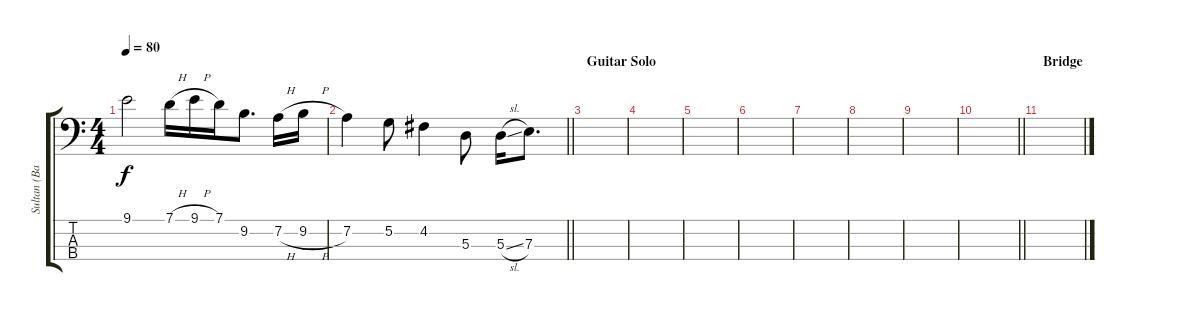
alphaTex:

\track ("Sultan (Bass)" "Sultan (Ba") {instrument electricbassfinger}
\staff {score tabs}
\tuning (G2 D2 A1 D1) {hide}
\ts (4 4)
\tempo 80
\clef f4
\ks c
9.1.2{dy f} 7.1{h}.16 9.1{h}.16 7.1.16 9.2.8{d} 7.2{h}.16 9.2{h}.16 |
\barLineRight lightlight
7.2.4 5.2.8 4.2.4 5.3.8 5.3{sl}.16 7.3.8{d} |
\section ("" "Guitar Solo")
|
|
|
|
|
|
|
\barLineRight lightlight
|
\section ("" "Bridge")
